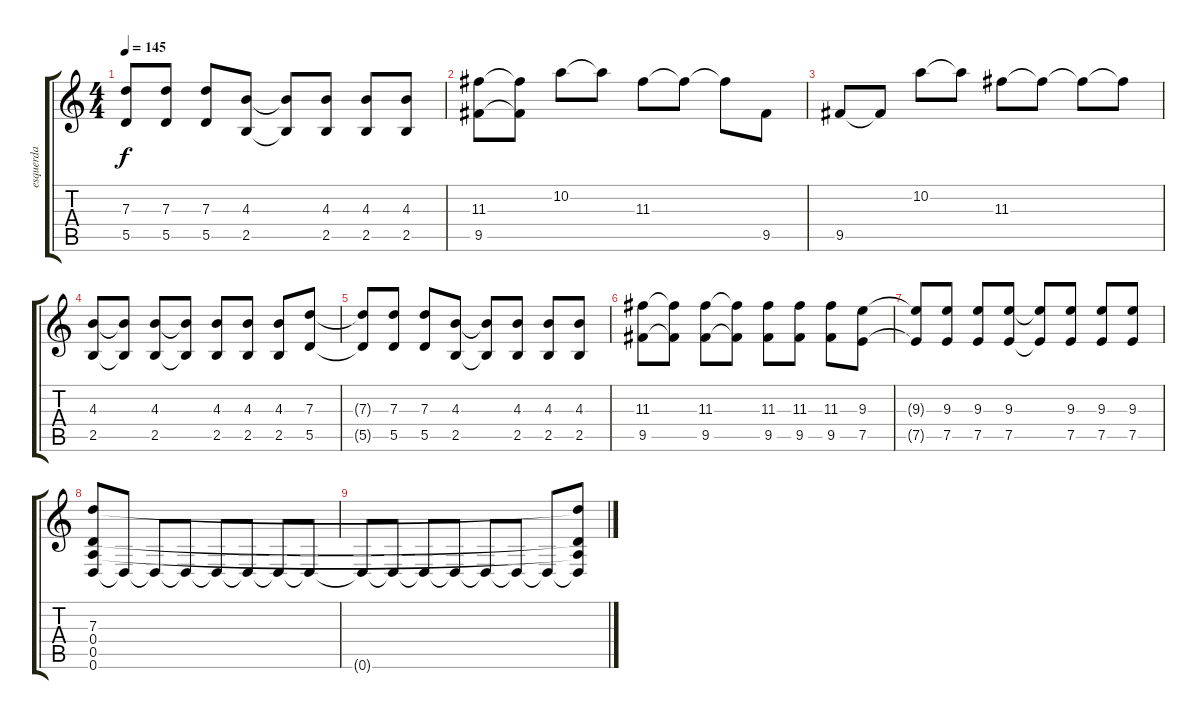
\track ("esquerda" "esquerda") {instrument distortionguitar}
\staff {score tabs}
\tuning (E4 B3 G3 D3 A2 D2) {hide}
\ts (4 4)
\tempo 145
\clef g2
\ks c
(7.3{t} 5.5{t}).8{dy f} (7.3 5.5).8 (7.3 5.5).8 (4.3 2.5).8 (4.3{t} 2.5{t}).8 (4.3 2.5).8 (4.3 2.5).8 (4.3 2.5).8 |
(11.3 9.5).8 (11.3{t} 9.5{t}).8 10.2.8 10.2{t}.8 11.3.8 11.3{t}.8 11.3{t}.8 9.5.8 |
9.5.8 9.5{t}.8 10.2.8 10.2{t}.8 11.3.8 11.3{t}.8 11.3{t}.8 11.3{t}.8 |
(4.3 2.5).8 (4.3{t} 2.5{t}).8 (4.3 2.5).8 (4.3{t} 2.5{t}).8 (4.3 2.5).8 (4.3 2.5).8 (4.3 2.5).8 (7.3 5.5).8 |
(7.3{t} 5.5{t}).8 (7.3 5.5).8 (7.3 5.5).8 (4.3 2.5).8 (4.3{t} 2.5{t}).8 (4.3 2.5).8 (4.3 2.5).8 (4.3 2.5).8 |
(11.3 9.5).8 (11.3{t} 9.5{t}).8 (11.3 9.5).8 (11.3{t} 9.5{t}).8 (11.3 9.5).8 (11.3 9.5).8 (11.3 9.5).8 (9.3 7.5).8 |
(9.3{t} 7.5{t}).8 (9.3 7.5).8 (9.3 7.5).8 (9.3 7.5).8 (9.3{t} 7.5{t}).8 (9.3 7.5).8 (9.3 7.5).8 (9.3 7.5).8 |
(7.3 0.4 0.5 0.6).8 0.6{t}.8 0.6{t}.8 0.6{t}.8 0.6{t}.8 0.6{t}.8 0.6{t}.8 0.6{t}.8 |
0.6{t}.8 0.6{t}.8 0.6{t}.8 0.6{t}.8 0.6{t}.8 0.6{t}.8 0.6{t}.8 (7.3{t} 0.4{t} 0.5{t} 0.6{t}).8
